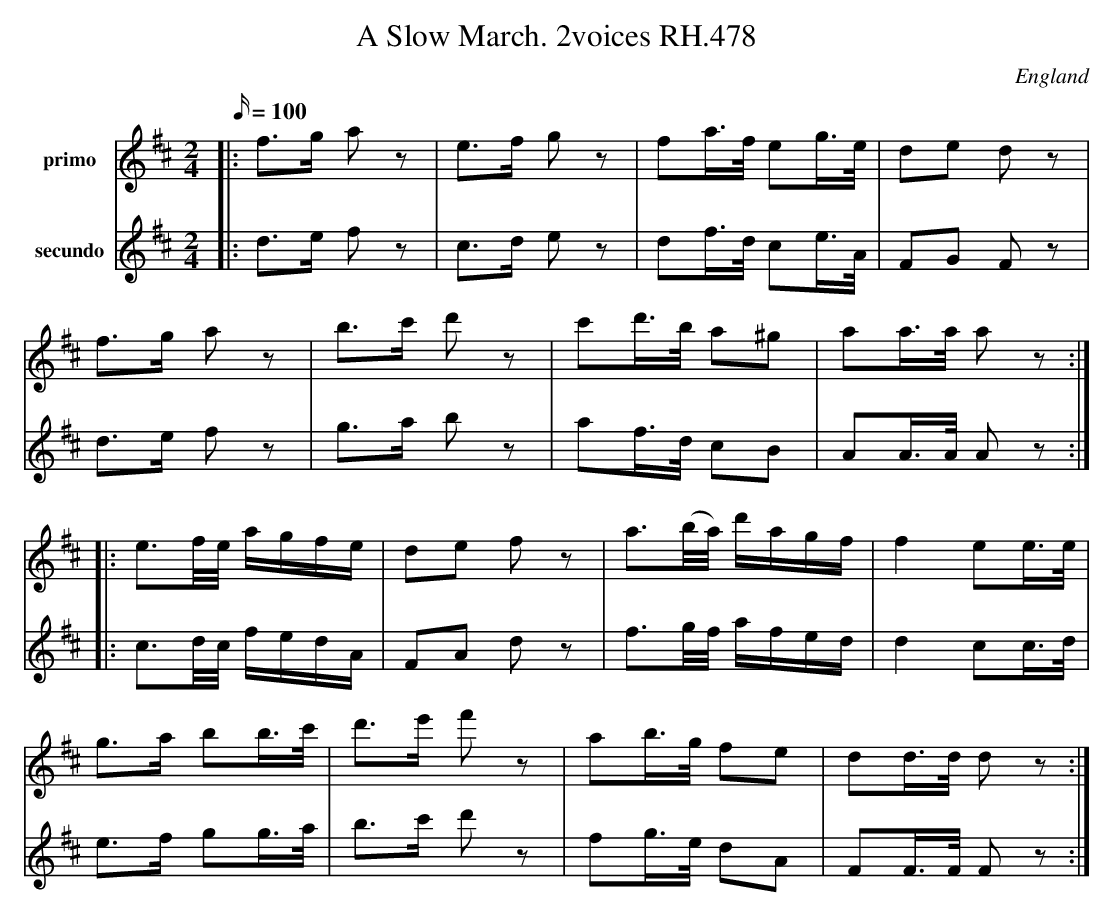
X:1
T:Slow March. 2voices RH.478, A
O:England
V:1 name="primo"
V:2 name="secundo"
M:2/4
L:1/16
Q:100
K:D
[V:1]|:f3g a2z2|e3f g2z2|f2a>f e2g>e|d2e2 d2z2|
[V:2]|:d3e f2z2|c3d e2z2|d2f>d c2e>A|F2G2 F2z2|
[V:1] f3g a2z2|b3c' d'2z2|c'2d'>b a2^g2|a2a>a a2z2:|
[V:2] d3e f2z2|g3a b2z2|a2f>d c2B2|A2A>A A2z2:|
[V:1]|:e3f/e/ agfe|d2e2 f2z2|a3(b/a/) d'agf|f4 e2e>e|
[V:2]|:c3d/c/ fedA|F2A2 d2z2|f3g/f/ afed|d4 c2c>d|
[V:1] g3a b2b>c'|d'3e' f'2z2|a2b>g f2e2|d2d>d d2z2:|
[V:2] e3f g2g>a|b3c' d'2z2|f2g>e d2A2|F2F>F F2z2:|
